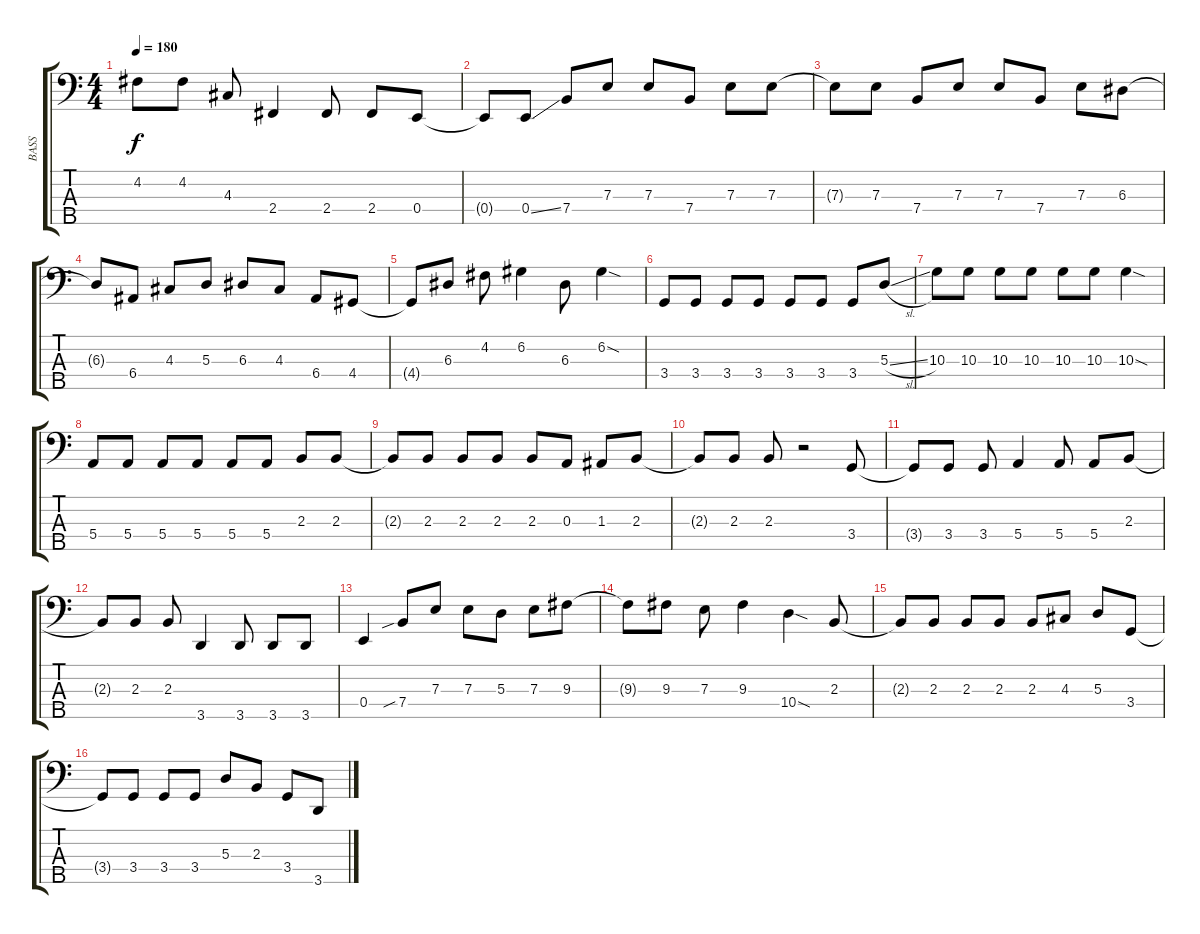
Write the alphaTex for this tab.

\track ("BASS" "BASS") {instrument electricbassfinger}
\staff {score tabs}
\tuning (G2 D2 A1 E1 B0) {hide}
\ts (4 4)
\tempo 180
\clef f4
\ks c
4.2{t}.8{dy f} 4.2.8 4.3.8 2.4.4 2.4.8 2.4.8 0.4.8 |
0.4{t}.8 0.4{ss}.8 7.4.8 7.3.8 7.3.8 7.4.8 7.3.8 7.3.8 |
7.3{t}.8 7.3.8 7.4.8 7.3.8 7.3.8 7.4.8 7.3.8 6.3.8 |
6.3{t}.8 6.4.8 4.3.8 5.3.8 6.3.8 4.3.8 6.4.8 4.4.8 |
4.4{t}.8 6.3.8 4.2.8 6.2.4 6.3.8 6.2{sod}.4 |
3.4.8 3.4.8 3.4.8 3.4.8 3.4.8 3.4.8 3.4.8 5.3{sl}.8 |
10.3.8 10.3.8 10.3.8 10.3.8 10.3.8 10.3.8 10.3{sod}.4 |
5.4.8 5.4.8 5.4.8 5.4.8 5.4.8 5.4.8 2.3.8 2.3.8 |
2.3{t}.8 2.3.8 2.3.8 2.3.8 2.3.8 0.3.8 1.3.8 2.3.8 |
2.3{t}.8 2.3.8 2.3.8 r.2 3.4.8 |
3.4{t}.8 3.4.8 3.4.8 5.4.4 5.4.8 5.4.8 2.3.8 |
2.3{t}.8 2.3.8 2.3.8 3.5.4 3.5.8 3.5.8 3.5.8 |
0.4.4 7.4{sib}.8 7.3.8 7.3.8 5.3.8 7.3.8 9.3.8 |
9.3{t}.8 9.3.8 7.3.8 9.3.4 10.4{sod}.4 2.3.8 |
2.3{t}.8 2.3.8 2.3.8 2.3.8 2.3.8 4.3.8 5.3.8 3.4.8 |
3.4{t}.8 3.4.8 3.4.8 3.4.8 5.3.8 2.3.8 3.4.8 3.5.8
